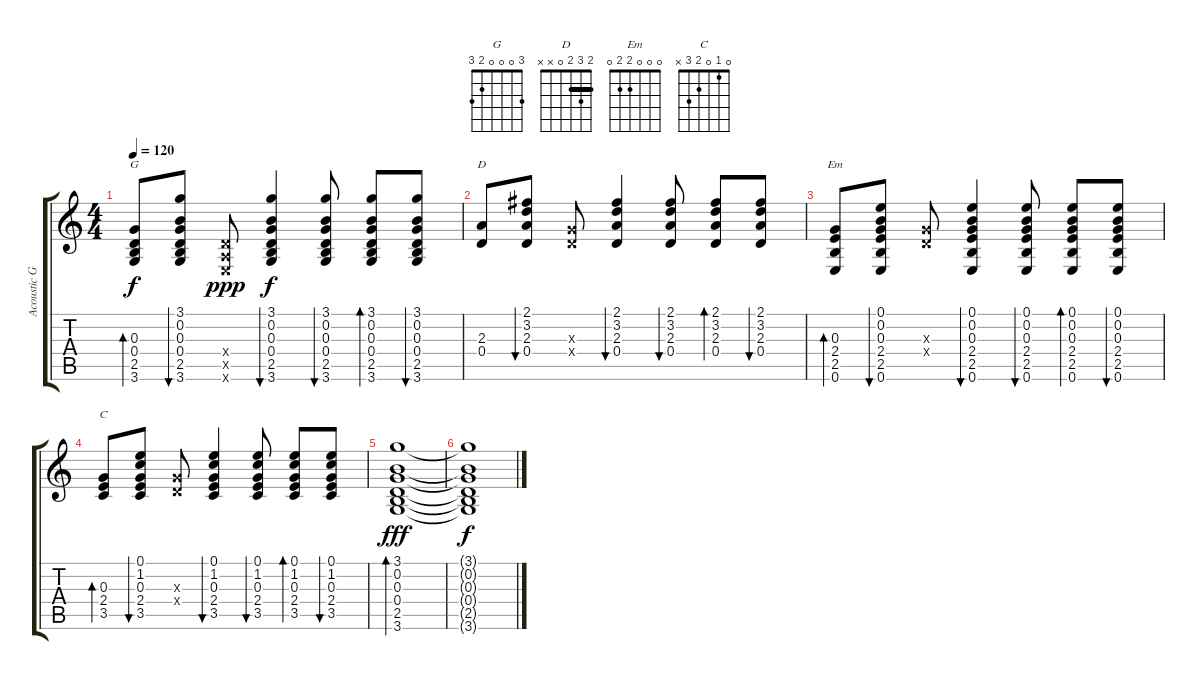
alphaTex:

\track ("Acoustic Guitar (L R)" "Acoustic G") {instrument acousticguitarsteel}
\staff {score tabs}
\tuning (E4 B3 G3 D3 A2 E2) {hide}
\chord ("G" 3 0 0 0 2 3)
\chord ("D" 2 3 2 0 x x) {barre 2}
\chord ("Em" 0 0 0 2 2 0)
\chord ("C" 0 1 0 2 3 x)
\ts (4 4)
\tempo 120
\clef g2
\ks c
(0.3 0.4 2.5 3.6).8{bd 60 ch "G" dy f} (3.1 0.2 0.3 0.4 2.5 3.6).8{bu 30} (0.4{x} 0.5{x} 0.6{x}).8{dy ppp} (3.1 0.2 0.3 0.4 2.5 3.6).4{bu 30 dy f} (3.1 0.2 0.3 0.4 2.5 3.6).8{bu 30} (3.1 0.2 0.3 0.4 2.5 3.6).8{bd 30} (3.1 0.2 0.3 0.4 2.5 3.6).8{bu 30} |
(2.3 0.4).8{ch "D"} (2.1 3.2 2.3 0.4).8{bu 60} (0.3{x} 0.4{x}).8 (2.1 3.2 2.3 0.4).4{bu 60} (2.1 3.2 2.3 0.4).8{bu 30} (2.1 3.2 2.3 0.4).8{bd 30} (2.1 3.2 2.3 0.4).8{bu 30} |
(0.3 2.4 2.5 0.6).8{bd 30 ch "Em"} (0.1 0.2 0.3 2.4 2.5 0.6).8{bu 60} (0.3{x} 0.4{x}).8 (0.1 0.2 0.3 2.4 2.5 0.6).4{bu 60} (0.1 0.2 0.3 2.4 2.5 0.6).8{bu 30} (0.1 0.2 0.3 2.4 2.5 0.6).8{bd 30} (0.1 0.2 0.3 2.4 2.5 0.6).8{bu 30} |
(0.3 2.4 3.5).8{bd 60 ch "C"} (0.1 1.2 0.3 2.4 3.5).8{bu 60} (0.3{x} 0.4{x}).8 (0.1 1.2 0.3 2.4 3.5).4{bu 60} (0.1 1.2 0.3 2.4 3.5).8{bu 30} (0.1 1.2 0.3 2.4 3.5).8{bd 30} (0.1 1.2 0.3 2.4 3.5).8{bu 30} |
(3.1 0.2 0.3 0.4 2.5 3.6).1{bd 60 dy fff} |
(3.1{t} 0.2{t} 0.3{t} 0.4{t} 2.5{t} 3.6{t}).1{dy f}
